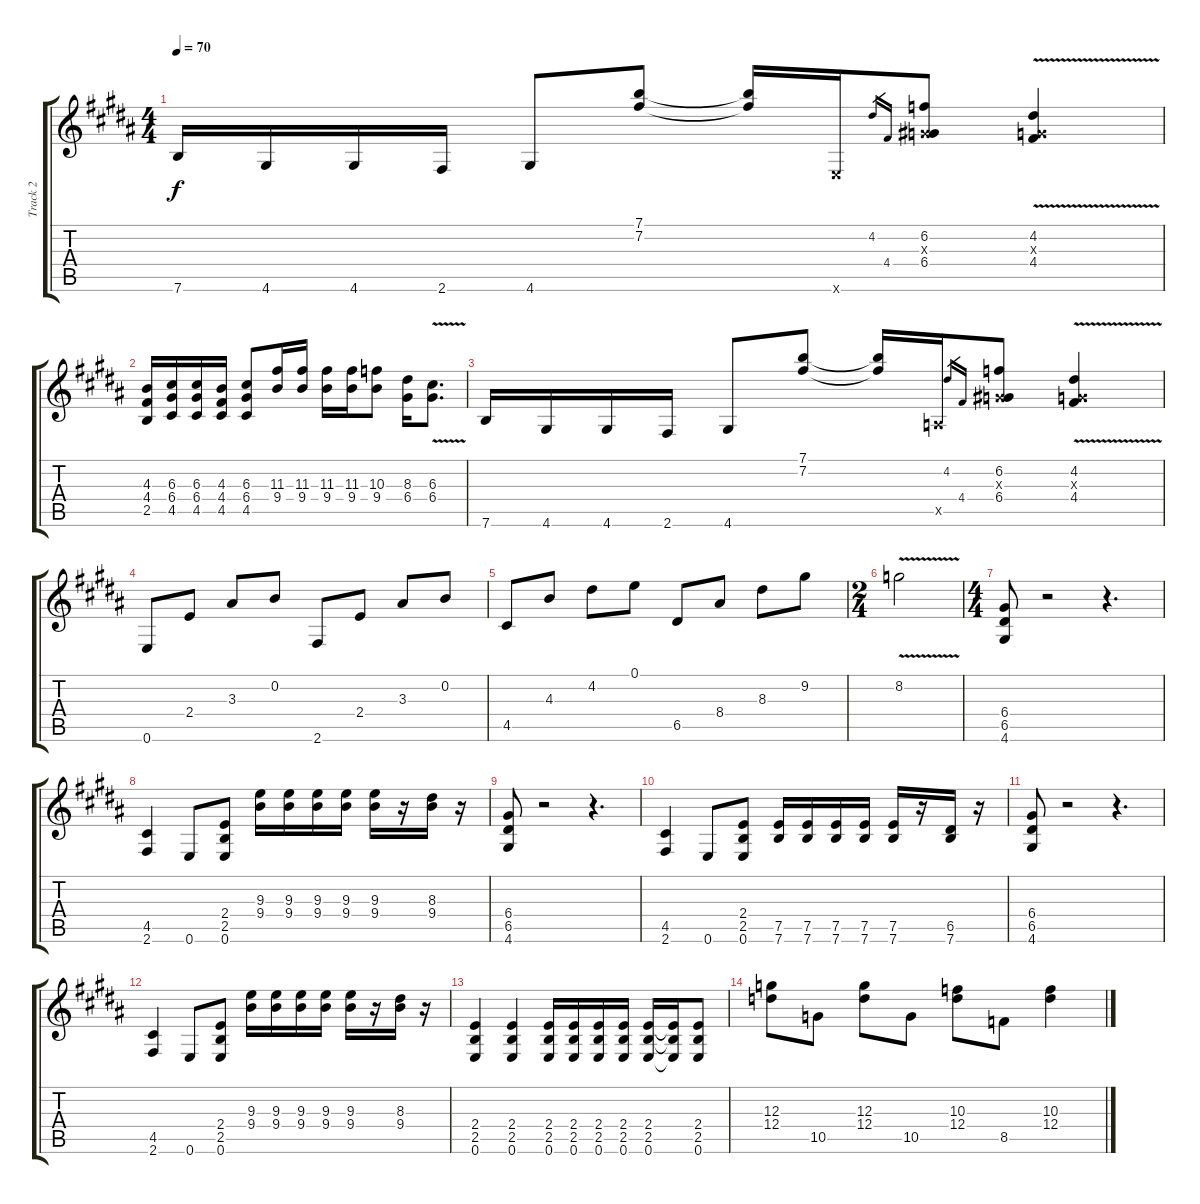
\track ("Track 2" "Track 2") {instrument distortionguitar}
\staff {score tabs}
\tuning (E4 B3 G3 D3 A2 E2) {hide}
\ts (4 4)
\tempo 70
\clef g2
\ks b
7.6.16{dy f} 4.6.16 4.6.16 2.6.16 4.6.8 (7.1 7.2).8 (7.1{t} 7.2{t}).16 0.6{x}.16 4.2.16{gr} 4.4.16{gr} (6.2 0.3{x} 6.4).8 (4.2{v} 0.3{x} 4.4{v}).4 |
(4.3 4.4 2.5).16 (6.3 6.4 4.5).16 (6.3 6.4 4.5).16 (4.3 4.4 4.5).16 (6.3 6.4 4.5).8 (11.3 9.4).16 (11.3 9.4).16 (11.3 9.4).16 (11.3 9.4).16 (10.3 9.4).8 (8.3 6.4).16 (6.3{v} 6.4{v}).8{d} |
7.6.16 4.6.16 4.6.16 2.6.16 4.6.8 (7.1 7.2).8 (7.1{t} 7.2{t}).16 0.5{x}.16 4.2.16{gr} 4.4.16{gr} (6.2 0.3{x} 6.4).8 (4.2{v} 0.3{x} 4.4{v}).4 |
0.6.8 2.4.8 3.3.8 0.2.8 2.6.8 2.4.8 3.3.8 0.2.8 |
4.5.8 4.3.8 4.2.8 0.1.8 6.5.8 8.4.8 8.3.8 9.2.8 |
\ts (2 4)
8.2{v}.2 |
\ts (4 4)
(6.4 6.5 4.6).8 r.2 r.4{d} |
(4.5 2.6).4 0.6.8 (2.4 2.5 0.6).8 (9.3 9.4).16 (9.3 9.4).16 (9.3 9.4).16 (9.3 9.4).16 (9.3 9.4).16 r.16 (8.3 9.4).16 r.16 |
(6.4 6.5 4.6).8 r.2 r.4{d} |
(4.5 2.6).4 0.6.8 (2.4 2.5 0.6).8 (7.5 7.6).16 (7.5 7.6).16 (7.5 7.6).16 (7.5 7.6).16 (7.5 7.6).16 r.16 (6.5 7.6).16 r.16 |
(6.4 6.5 4.6).8 r.2 r.4{d} |
(4.5 2.6).4 0.6.8 (2.4 2.5 0.6).8 (9.3 9.4).16 (9.3 9.4).16 (9.3 9.4).16 (9.3 9.4).16 (9.3 9.4).16 r.16 (8.3 9.4).16 r.16 |
(2.4 2.5 0.6).4 (2.4 2.5 0.6).4 (2.4 2.5 0.6).16 (2.4 2.5 0.6).16 (2.4 2.5 0.6).16 (2.4 2.5 0.6).16 (2.4 2.5 0.6).16 (2.4{t} 2.5{t} 0.6{t}).16 (2.4 2.5 0.6).8 |
(12.3 12.4).8 10.5.8 (12.3 12.4).8 10.5.8 (10.3 12.4).8 8.5.8 (10.3 12.4).4
